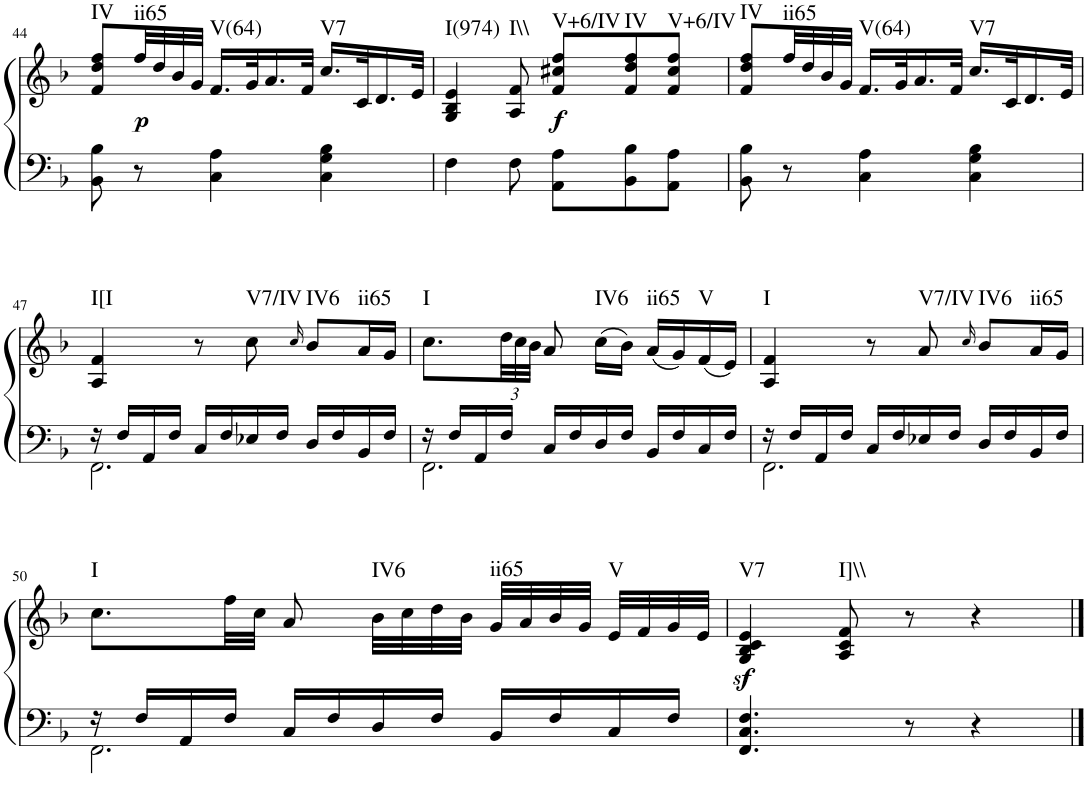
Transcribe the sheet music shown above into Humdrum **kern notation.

**kern	**kern	**dynam	**harte
*part1	*part1	*part1	*part1
*staff2	*staff1	*staff1/2	*
*I"Piano	*	*	*
*I'Pno.	*	*	*
!!LO:PB:g=z
*clefF4	*clefG2	*	*
*k[b-]	*k[b-]	*	*
*F:	*F:	*	*
*M3/4	*M3/4	*	*
=44	=44	=44	=44
!	!	!	!LO:H:kt=IV
8BB-\ 8B-\	8f/ 8dd/ 8ff/L	.	N
!	!	!LO:DY:b	!LO:H:kt=ii65
8r	32ff/LL	p	N
.	32dd/	.	.
.	32b-/	.	.
.	32g/JJJ	.	.
!	!	!	!LO:H:kt=V(64)
4C\ 4A\	16.f/LL	.	N
.	32g/K	.	.
.	16.a/	.	.
.	32f/JJk	.	.
!	!	!	!LO:H:kt=V7
4C\ 4G\ 4B-\	16.cc/LL	.	N
.	32c/K	.	.
.	16.d/	.	.
.	32e/JJk	.	.
=45	=45	=45	=45
!	!	!	!LO:H:kt=I(974)
4F\	4G/ 4B-/ 4e/	.	N
!	!	!	!LO:H:kt=I\\
8F\	8A/ 8f/	.	N
!	!	!LO:DY:b	!LO:H:kt=V+6/IV
8AA\ 8A\L	8f/ 8cc#X/ 8ff/L	f	N
!	!	!	!LO:H:kt=IV
8BB-\ 8B-\	8f/ 8dd/ 8ff/	.	N
!	!	!	!LO:H:kt=V+6/IV
8AA\ 8A\J	8f/ 8cc#/ 8ff/J	.	N
=46	=46	=46	=46
!	!	!	!LO:H:kt=IV
8BB-\ 8B-\	8f/ 8dd/ 8ff/L	.	N
!	!	!	!LO:H:kt=ii65
8r	32ff/LL	.	N
.	32dd/	.	.
.	32b-/	.	.
.	32g/JJJ	.	.
!	!	!	!LO:H:kt=V(64)
4C\ 4A\	16.f/LL	.	N
.	32g/K	.	.
.	16.a/	.	.
.	32f/JJk	.	.
!	!	!	!LO:H:kt=V7
4C\ 4G\ 4B-\	16.cc/LL	.	N
.	32c/K	.	.
.	16.d/	.	.
.	32e/JJk	.	.
!!LO:LB:g=z
=47	=47	=47	=47
*^	*	*	*
!	!	!	!	!LO:H:kt=I[I
16r	2.FF\	4A/ 4f/	.	N
16F/LL	.	.	.	.
16AA/	.	.	.	.
16F/JJ	.	.	.	.
16C/LL	.	8r	.	.
16F/	.	.	.	.
!	!	!	!	!LO:H:kt=V7/IV
16E-X/	.	8cc\	.	N
16F/JJ	.	.	.	.
.	.	16qcc/	.	.
!	!	!	!	!LO:H:kt=IV6
16D/LL	.	8b-/L	.	N
16F/	.	.	.	.
!	!	!	!	!LO:H:kt=ii65
16BB-/	.	16a/L	.	N
16F/JJ	.	16g/JJ	.	.
=48	=48	=48	=48	=48
!	!	!	!	!LO:H:kt=I
16r	2.FF\	8.cc\L	.	N
16F/LL	.	.	.	.
16AA/	.	.	.	.
*	*	*Xbrackettup	*	*
16F/JJ	.	48dd\LL	.	.
.	.	48cc\	.	.
.	.	48b-\JJJ	.	.
16C/LL	.	8a/	.	.
16F/	.	.	.	.
!	!	!	!	!LO:H:kt=IV6
16D/	.	(16cc\LL	.	N
16F/JJ	.	16b-\JJ)	.	.
!	!	!	!	!LO:H:kt=ii65
16BB-/LL	.	(16a/LL	.	N
16F/	.	16g/)	.	.
!	!	!	!	!LO:H:kt=V
16C/	.	(16f/	.	N
16F/JJ	.	16e/JJ)	.	.
=49	=49	=49	=49	=49
!	!	!	!	!LO:H:kt=I
16r	2.FF\	4A/ 4f/	.	N
16F/LL	.	.	.	.
16AA/	.	.	.	.
16F/JJ	.	.	.	.
16C/LL	.	8r	.	.
16F/	.	.	.	.
!	!	!	!	!LO:H:kt=V7/IV
16E-X/	.	8a/	.	N
16F/JJ	.	.	.	.
.	.	16qcc/	.	.
!	!	!	!	!LO:H:kt=IV6
16D/LL	.	8b-/L	.	N
16F/	.	.	.	.
!	!	!	!	!LO:H:kt=ii65
16BB-/	.	16a/L	.	N
16F/JJ	.	16g/JJ	.	.
!!LO:LB:g=z
=50	=50	=50	=50	=50
!	!	!	!	!LO:H:kt=I
16r	2.FF\	8.cc\L	.	N
16F/LL	.	.	.	.
16AA/	.	.	.	.
16F/JJ	.	32ff\LL	.	.
.	.	32cc\JJJ	.	.
16C/LL	.	8a/	.	.
16F/	.	.	.	.
!	!	!	!	!LO:H:kt=IV6
16D/	.	32b-\LLL	.	N
.	.	32cc\	.	.
16F/JJ	.	32dd\	.	.
.	.	32b-\JJJ	.	.
!	!	!	!	!LO:H:kt=ii65
16BB-/LL	.	32g/LLL	.	N
.	.	32a/	.	.
16F/	.	32b-/	.	.
.	.	32g/JJJ	.	.
!	!	!	!	!LO:H:kt=V
16C/	.	32e/LLL	.	N
.	.	32f/	.	.
16F/JJ	.	32g/	.	.
.	.	32e/JJJ	.	.
*v	*v	*	*	*
=51	=51	=51	=51
!	!	!LO:DY:b	!LO:H:kt=V7
4.FF/ 4.C/ 4.F/	4G/ 4B-/ 4c/ 4e/	sf	N
!	!	!	!LO:H:kt=I]\\
.	8A/ 8c/ 8f/	.	N
8r	8r	.	.
4r	4r	.	.
==	==	==	==
*-	*-	*-	*-
